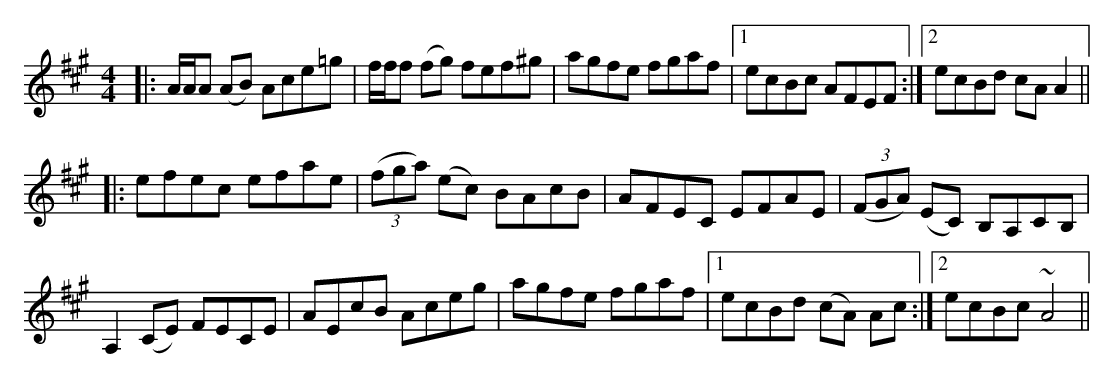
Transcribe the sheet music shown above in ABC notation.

X:1
M:4/4
K:A
|:A/A/A (AB) Ace=g|f/f/f (fg) fef^g|agfe fgaf|1 ecBc AFEF:|2 ecBd cA A2||
|:efec efae|((3fga) (ec) BAcB|AFEC EFAE|((3FGA) (EC) B,A,CB,|
A,2 (CE) FECE|AEcB Aceg|agfe fgaf|1 ecBd (cA) Ac:|2 ecBc ~A4||
